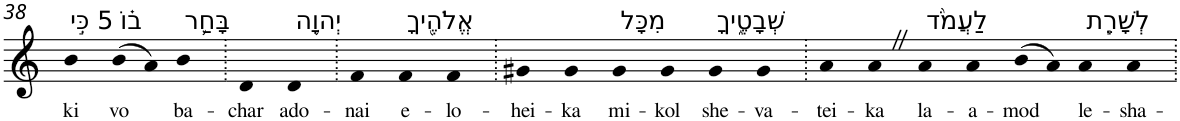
**kern	**text
*part1	*part1
*staff1	*staff1
*I"Piano	*
*I'Pno	*
!!LO:PB:g=z
*clefG2	*
*k[]	*
=38	=38
!LO:TX:a:t=5 כִּ֣י	!
!	!LO:LY:b
4b	ki
!LO:TX:a:t=ב֗וֹ	!
!	!LO:LY:b
(8b	vo
8a)	.
!LO:TX:a:t=בָּחַ֛ר	!
!	!LO:LY:b
4b	ba-
=39.	=39.
!	!LO:LY:b
4d	-char
!LO:TX:a:t=יְהוָ֥ה	!
!	!LO:LY:b
4d	ado-
=40.	=40.
!	!LO:LY:b
4f	-nai
!LO:TX:a:t=אֱלֹהֶ֖יךָ	!
!	!LO:LY:b
4f	e-
!	!LO:LY:b
4f	-lo-
=41.	=41.
!	!LO:LY:b
4g#X	-hei-
!	!LO:LY:b
4g#	-ka
!LO:TX:a:t=מִכָּל	!
!	!LO:LY:b
4g#	mi-
!	!LO:LY:b
4g#	-kol
!LO:TX:a:t=שְׁבָטֶ֑יךָ	!
!	!LO:LY:b
4g#	she-
!	!LO:LY:b
4g#	-va-
=42.	=42.
!	!LO:LY:b
4a	-tei-
!	!LO:LY:b
4aZ	-ka
!LO:TX:a:t=לַעֲמֹ֨ד	!
!	!LO:LY:b
4a	la-
!	!LO:LY:b
4a	-a-
!	!LO:LY:b
(8b	-mod
8a)	.
!LO:TX:a:t=לְשָׁרֵ֧ת	!
!	!LO:LY:b
4a	le-
!	!LO:LY:b
4a	-sha-
=.	=.
*-	*-
